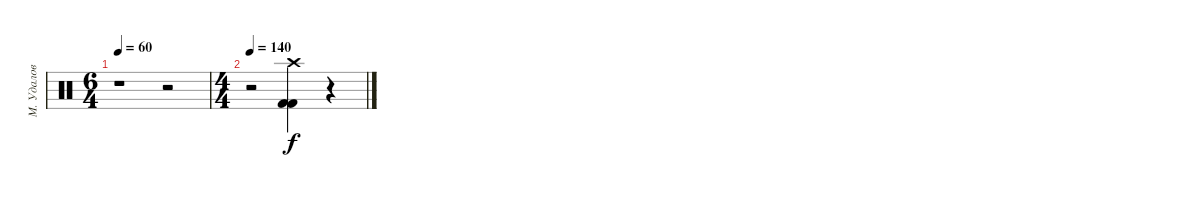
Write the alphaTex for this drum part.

\track ("М. Удалов" "М. Удалов") {instrument percussion}
\staff {score}
\articulation defaults
\ts (6 4)
\tempo 60
\clef neutral
\ks c
r.1{dy f} r.2 |
\ts (4 4)
\tempo 140
r.2 ("Crash high (hit)" "Kick (hit) 2" "Kick (hit) 2").4 r.4
